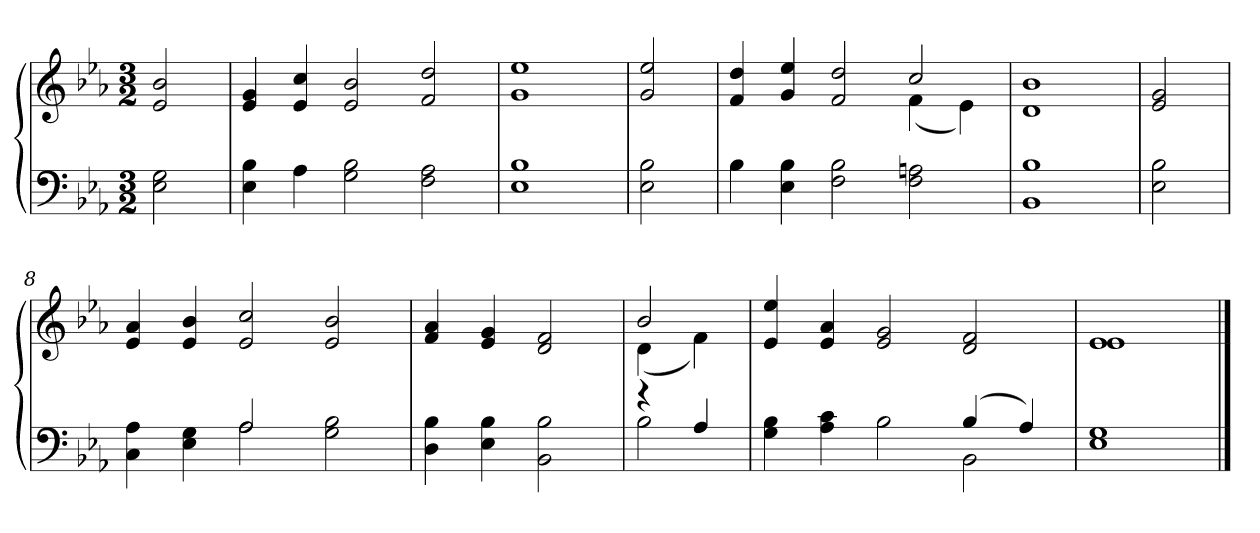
**kern	**kern
*part2	*part1
*staff2	*staff1
*clefF4	*clefG2
*k[b-e-a-]	*k[b-e-a-]
*E-:	*E-:
*M3/2	*M3/2
=1	=1
2E-\ 2G\	2e-/ 2b-/
=2	=2
4E-\ 4B-\	4e-/ 4g/
4A-\	4e-/ 4cc/
2G\ 2B-\	2e-/ 2b-/
2F\ 2A-\	2f/ 2dd/
=3	=3
1E- 1B-	1g 1ee-
=4	=4
2E-\ 2B-\	2g/ 2ee-/
=5	=5
*	*^
4B-\	4f/ 4dd/	1ryy
4E-\ 4B-\	4g/ 4ee-/	.
2F\ 2B-\	2f/ 2dd/	.
2F\ 2An\	2cc/	(<4f\
.	.	4e-\)
*	*v	*v
=6	=6
1BB- 1B-	1d 1b-
=7	=7
2E-\ 2B-\	2e-/ 2g/
=8	=8
*^	*
4C\ 4A-\	2ryy	4e-/ 4a-/
4E-\ 4G\	.	4e-/ 4b-/
2A-/	2A-\	2e-/ 2cc/
2G\ 2B-\	2ryy	2e-/ 2b-/
*v	*v	*
=9	=9
4D\ 4B-\	4f/ 4a-/
4E-\ 4B-\	4e-/ 4g/
2BB-\ 2B-\	2d/ 2f/
=10	=10
*^	*^
4r	2B-\	2b-/	(<4d\
4A-/	.	.	4f\)
*	*	*v	*v
=11	=11	=11
4G\ 4B-\	1ryy	4e-/ 4ee-/
4A-\ 4c\	.	4e-/ 4a-/
2B-\	.	2e-/ 2g/
(>4B-/	2BB-\	2d/ 2f/
4A-/)	.	.
*v	*v	*
!!LO:LB:g=z
=12	=12
*	*^
1E- 1G	1e-	1e-
*	*v	*v
==	==
*-	*-
